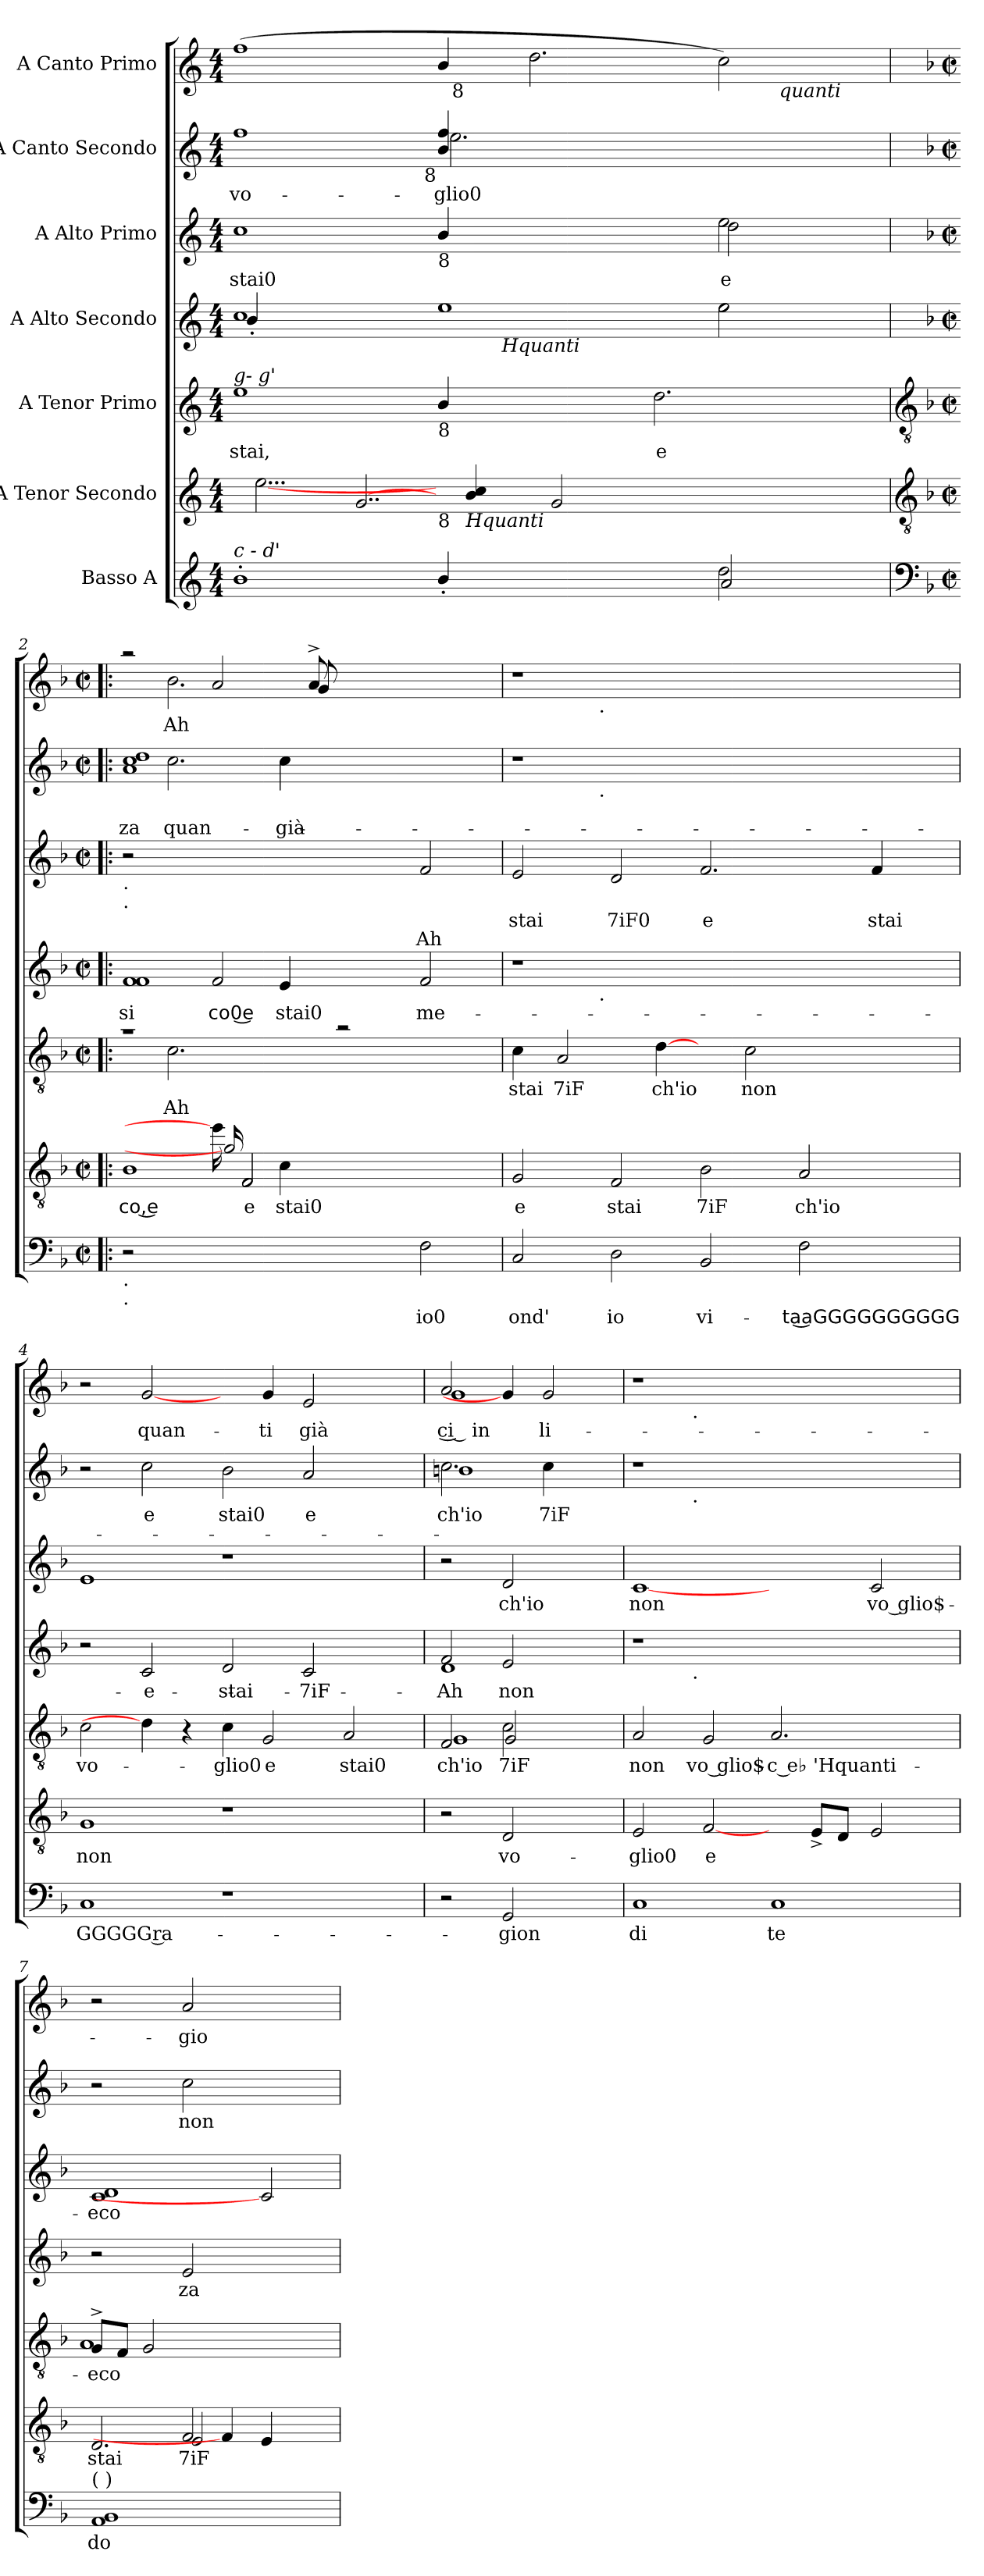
**kern	**text	**kern	**text	**kern	**text	**text	**kern	**text	**kern	**text	**text	**kern	**text	**text	**kern	**text
*part7	*part7	*part6	*part6	*part5	*part5	*part5	*part4	*part4	*part3	*part3	*part3	*part2	*part2	*part2	*part1	*part1
*staff7	*staff7	*staff6	*staff6	*staff5	*staff5	*staff5	*staff4	*staff4	*staff3	*staff3	*staff3	*staff2	*staff2	*staff2	*staff1	*staff1
*I"Basso A	*	*I"A Tenor Secondo	*	*I"A Tenor Primo	*	*	*I"A Alto Secondo	*	*I"A Alto Primo	*	*	*I"A Canto Secondo	*	*	*I"A Canto Primo	*
*clefG2	*	*clefG2	*	*clefG2	*	*	*clefG2	*	*clefG2	*	*	*clefG2	*	*	*clefG2	*
*k[]	*	*k[]	*	*k[]	*	*	*k[]	*	*k[]	*	*	*k[]	*	*	*k[]	*
*C:	*	*C:	*	*C:	*	*	*C:	*	*C:	*	*	*C:	*	*	*C:	*
*M4/4	*	*M4/4	*	*M4/4	*	*	*M4/4	*	*M4/4	*	*	*M4/4	*	*	*M4/4	*
=1	=1	=1	=1	=1	=1	=1	=1	=1	=1	=1	=1	=1	=1	=1	=1	=1
*^	*	*^	*	*	*	*	*	*	*	*	*	*	*	*	*	*
*	*	*	*	*^	*	*	*	*	*	*	*	*	*	*	*	*	*	*
!	!	!	!	!	!	!	!	!	!	!	!	!	!	!	!	!	!	!LO:TX:b:i:t=Vita	!
!	!	!	!	!	!	!	!	!	!	!	!	!	!	!	!LO:TX:a:i:t=d' - d''	!	!	!	!
!	!	!	!	!	!	!	!LO:TX:a:i:t=g- g'	!	!	!	!	!	!	!	!	!	!	!	!
!LO:TX:a:i:t=c - d'	!	!	!	!	!	!	!	!	!	!	!	!	!	!	!	!	!	!	!
!	!	!	!	!	!	!	!	!LO:LY:b:rj	!	!	!	!	!LO:LY:b:rj	!	!	!LO:LY:b:rj	!	!	!
*	*	*	*	*	*	*	*	*	*	*^	*	*^	*	*	*^	*	*	*^	*
*	*	*	*	*	*	*	*	*	*	*	*^	*	*	*^	*	*	*	*^	*	*	*	*^	*
1b'>	1ryy	.	1ryy	16ryy	16ryy	.	1ee	stai,	.	1cc	4b'>/	1ryy	.	1ryy	1cc	1ryy	stai0	.	32%31ryy	1ff	1ryy	vo-	.	(<1ff	1ryy	1ryy	.
.	.	.	.	[2...ee	2ryy	.	.	.	.	.	.	.	.	.	.	.	.	.	.	.	.	.	.	.	.	.	.
.	.	.	.	.	.	.	.	.	.	.	2.ryy	.	.	.	.	.	.	.	.	.	.	.	.	.	.	.	.
!	!	!	!	!	!LO:N:head=open	!	!	!	!	!	!	!	!	!	!	!	!	!	!	!	!	!	!	!	!	!	!
.	.	.	.	.	[4..g/	.	.	.	.	.	.	.	.	.	.	.	.	.	.	.	.	.	.	.	.	.	.
!	!	!	!	!	!	!	!	!	!	!	!	!	!	!	!	!	!	!	!LO:TX:b:t=8	!	!	!	!	!	!	!	!
.	.	.	.	.	.	.	.	.	.	.	.	.	.	.	.	.	.	.	2.ryy	.	.	.	.	.	.	.	.
!	!	!	!	!	!	!	!	!	!	!	!	!	!	!LO:TX:b:t=8	!	!	!	!	!	!	!	!	!	!	!	!	!
!	!	!	!	!	!	!	!LO:TX:b:t=8	!	!	!	!	!	!	!	!	!	!	!	!	!	!	!	!	!	!	!	!
!	!	!	!LO:TX:b:t=8	!	!	!	!	!	!	!	!	!	!	!	!	!	!	!	!	!	!	!	!	!	!	!	!
!	!	!	!	!	!	!	!	!	!	!	!	!	!	!	!	!	!	!	!	!	!LO:N:head=open	!LO:LY:b	!	!	!	!	!
4b'>/	1ryy	.	16ryy	16ryy	16ryy	.	4b/	.	.	1ee	1ryy	8ryy	.	1.ryy	4b/	1ryy	.	.	.	4b/ 4ff/	2.ee\	-glio0	.	4b/	32ryy	1ryy	.
!	!	!	!	!	!	!	!	!	!	!	!	!	!	!	!	!	!	!	!	!	!	!	!	!	!LO:TX:b:t=8	!	!
.	.	.	.	.	.	.	.	.	.	.	.	.	.	.	.	.	.	.	.	.	.	.	.	.	1ryy	.	.
!	!	!	!LO:TX:b:i:t=Hquanti	!	!	!	!	!	!	!	!	!	!	!	!	!	!	!	!	!	!	!	!	!	!	!	!
.	.	.	2ryy	4b/ 4cc/	4ryy	.	.	.	.	.	.	.	.	.	.	.	.	.	.	.	.	.	.	.	.	.	.
.	.	.	.	.	.	.	.	.	.	.	.	32ryy	.	.	.	.	.	.	.	.	.	.	.	.	.	.	.
!	!	!	!	!	!	!	!	!	!	!	!	!LO:TX:b:i:t=Hquanti	!	!	!	!	!	!	!	!	!	!	!	!	!	!	!
.	.	.	.	.	.	.	.	.	.	.	.	1ryy	.	.	.	.	.	.	.	.	.	.	.	.	.	.	.
!	!	!	!	!	!	!	!	!	!	!	!	!	!	!	!	!	!	!	!	!	!	!	!	!LO:N:head=open	!	!	!
2.ryy	.	.	.	.	.	.	2ryy	.	.	.	.	.	.	.	2.ryy	.	.	.	.	2.ryy	.	.	.	2.dd\	.	.	.
!	!	!	!	!	!LO:N:head=open	!	!	!	!	!	!	!	!	!	!	!	!	!	!	!	!	!	!	!	!	!	!
.	.	.	.	2ryy	2g/	.	.	.	.	.	.	.	.	.	.	.	.	.	.	.	.	.	.	.	.	.	.
.	.	.	8.ryy	.	.	.	.	.	.	.	.	.	.	.	.	.	.	.	.	.	.	.	.	.	.	.	.
.	.	.	.	.	.	.	.	.	.	.	.	.	.	.	.	.	.	.	2ryy	.	.	.	.	.	.	.	.
!	!	!	!	!	!	!	!LO:N:head=open	!LO:LY:b	!	!	!	!	!	!	!	!	!	!	!	!	!	!	!	!	!	!	!
.	.	.	2.ryy	.	.	.	2.dd\	e	.	.	.	.	.	.	.	.	.	.	.	.	2.ryy	.	.	.	.	.	.
.	.	.	.	8.ryy	2ryy	.	.	.	.	.	.	.	.	.	.	.	.	.	.	.	.	.	.	.	.	.	.
!LO:N:head=open	!LO:N:head=open	!	!	!	!	!	!	!	!	!LO:N:head=open	!LO:N:head=open	!	!	!	!LO:N:head=open	!LO:N:head=open	!LO:LY:b	!	!	!	!	!	!	!LO:N:head=open	!	!	!
2dd\	2a/	.	.	2ryy	.	.	.	.	.	2ee\	2ee\	.	.	.	2ee\	2dd\	e	.	.	2ryy	.	.	.	2cc\)	.	8.ryy	.
.	.	.	.	.	.	.	.	.	.	.	.	.	.	.	.	.	.	.	.	.	.	.	.	.	4...ryy	.	.
.	.	.	.	.	.	.	.	.	.	.	.	4ryy	.	.	.	.	.	.	.	.	.	.	.	.	.	.	.
!	!	!	!	!	!	!	!	!	!	!	!	!	!	!	!	!	!	!	!	!	!	!	!	!	!	!LO:TX:b:i:t=quanti	!
.	.	.	.	.	.	.	.	.	.	.	.	.	.	.	.	.	.	.	.	.	.	.	.	.	.	4ryy	.
.	.	.	.	.	.	.	.	.	.	.	.	.	.	.	.	.	.	.	4ryy	.	.	.	.	.	.	.	.
.	.	.	.	.	8.ryy	.	.	.	.	.	.	.	.	.	.	.	.	.	.	.	.	.	.	.	.	.	.
.	.	.	.	.	.	.	.	.	.	.	.	16.ryy	.	.	.	.	.	.	.	.	.	.	.	.	.	.	.
.	.	.	.	.	.	.	.	.	.	.	.	.	.	.	.	.	.	.	.	.	.	.	.	.	.	16ryy	.
.	.	.	.	.	.	.	.	.	.	.	.	.	.	.	.	.	.	.	32ryy	.	.	.	.	.	.	.	.
*v	*v	*	*	*	*	*	*	*	*	*v	*v	*v	*	*v	*v	*v	*	*	*v	*v	*v	*	*	*v	*v	*v	*
*	*	*v	*v	*v	*	*	*	*	*	*	*	*	*	*	*	*	*	*
=2!|:	=2!|:	=2!|:	=2!|:	=2!|:	=2!|:	=2!|:	=2!|:	=2!|:	=2!|:	=2!|:	=2!|:	=2!|:	=2!|:	=2!|:	=2!|:	=2!|:
*clefF4	*	*clefGv2	*	*clefGv2	*	*	*	*	*	*	*	*	*	*	*	*
*k[b-]	*	*k[b-]	*	*k[b-]	*	*	*k[b-]	*	*k[b-]	*	*	*k[b-]	*	*	*k[b-]	*
*F:	*	*F:	*	*F:	*	*	*F:	*	*F:	*	*	*F:	*	*	*F:	*
*M2/2	*	*M2/2	*	*M2/2	*	*	*M2/2	*	*M2/2	*	*	*M2/2	*	*	*M2/2	*
*met(c|)	*	*met(c|)	*	*met(c|)	*	*	*met(c|)	*	*met(c|)	*	*	*met(c|)	*	*	*met(c|)	*
*	*	*	*	*	*	*	*^	*	*	*	*	*	*	*	*^	*
*	*	*	*	*	*	*	*	*^	*	*	*	*	*	*	*	*	*^	*
!	!	!	!	!	!	!	!	!	!	!	!LO:TX:b:t=.	!	!	!	!	!	!	!	!	!
!	!	!	!	!	!	!	!	!	!	!	!LO:TX:b:t=.	!	!	!	!	!	!	!	!	!
!	!	!	!	!LO:TX:b:t=.	!	!	!	!	!	!	!	!	!	!	!	!	!	!	!	!
!	!	!	!	!LO:TX:b:t=.	!	!	!	!	!	!	!	!	!	!	!	!	!	!	!	!
!LO:TX:b:t=.	!	!	!	!	!	!	!	!	!	!	!	!	!	!	!	!	!	!	!	!
!LO:TX:b:t=.	!	!	!	!	!	!	!	!	!	!	!	!	!	!	!	!	!	!	!	!
!	!	!	!LO:LY:b	!	!	!	!	!	!	!LO:LY:b	!	!	!	!	!	!LO:LY:b	!	!	!	!
*	*	*^	*	*^	*	*	*	*	*^	*	*	*	*	*^	*	*	*	*	*^	*
*	*	*	*^	*	*	*	*	*	*	*	*	*	*	*	*	*	*	*^	*	*	*	*	*	*	*
*	*	*	*	*^	*	*	*	*	*	*	*	*	*	*	*	*	*	*	*	*^	*	*	*	*	*	*	*
2r	.	1B-	2ryy	2ryy	2.ryy	co,͜e	1ra	4ryy	.	.	1f 1f	2ryy	2ryy	2.ryy	-si	2r	.	.	1a 1cc 1dd	4ryy	2.ryy	2.ryy	.	-za	2raa	4ryy	2..ryy	2..ryy	.
!	!	!	!	!	!	!	!	!	!	!LO:LY:b	!	!	!	!	!	!	!	!	!	!	!	!	!	!LO:LY:b	!	!	!	!	!LO:LY:b
.	.	.	.	.	.	.	.	2.c\	.	Ah	.	.	.	.	.	.	.	.	.	2.cc\	.	.	.	quan-	.	2.b-\	.	.	Ah
!	!	!	!	!LO:N:head=open	!	!	!	!	!	!	!	!	!	!	!LO:LY:b	!	!	!	!	!	!	!	!	!	!	!	!	!	!
1ryy	.	.	16ee]	16g/]	.	.	.	.	.	.	.	1ryy	2f/	.	-co0͜e	1ryy	.	.	.	.	.	.	.	.	2a/	.	.	.	.
!	!	!	!	!	!	!LO:LY:b	!	!	!	!	!	!	!	!	!	!	!	!	!	!	!	!	!	!	!	!	!	!	!
!	!	!	!	!	!	!LO:LY:b	!	!	!	!	!	!	!	!	!	!	!	!	!	!	!	!	!	!	!	!	!	!	!
.	.	.	2F/	2F/	.	e	.	.	.	.	.	.	.	.	.	.	.	.	.	.	.	.	.	.	.	.	.	.	.
!	!	!	!	!	!	!LO:LY:b	!	!	!	!	!	!	!	!	!LO:LY:b	!	!	!	!	!	!	!	!	!LO:LY:b	!	!	!	!	!
!	!	!	!	!	!	!	!	!	!	!	!	!	!	!	!	!	!	!	!	!	!	!	!	!LO:LY:b	!	!	!	!	!
.	.	.	.	.	4c\	stai0	.	.	.	.	.	.	.	4e/	stai0	.	.	.	.	.	4cc\	4cc\	.	già	.	.	.	.	.
.	.	.	.	.	.	.	.	.	.	.	.	.	.	.	.	.	.	.	.	.	.	.	.	.	.	.	8a^</	8g/	.
.	.	2...ryy	.	.	2...ryy	.	2ra	2ryy	.	.	1ryy	.	1ryy	1ryy	.	.	.	.	1ryy	1ryy	1ryy	1ryy	.	.	1ryy	1ryy	1ryy	1ryy	.
.	.	.	2...ryy	2...ryy	.	.	.	.	.	.	.	.	.	.	.	.	.	.	.	.	.	.	.	.	.	.	.	.	.
!	!LO:LY:b	!	!	!	!	!	!	!	!	!	!	!	!	!	!LO:LY:b	!	!	!LO:LY:b	!	!	!	!	!	!	!	!	!	!	!
2F\	io0	.	.	.	.	.	2ryy	2ryy	.	.	.	2f/	.	.	me-	2f/	.	Ah	.	.	.	.	.	.	.	.	.	.	.
.	.	16ryy	.	.	16ryy	.	.	.	.	.	.	.	.	.	.	.	.	.	.	.	.	.	.	.	.	.	.	.	.
*	*	*	*	*	*	*	*v	*v	*	*	*	*	*	*	*	*	*	*	*v	*v	*v	*v	*	*	*v	*v	*v	*v	*
*	*	*	*	*	*	*	*	*	*	*v	*v	*v	*v	*	*	*	*	*	*	*	*	*
!!LO:PB:g=z
=3	=3	=3	=3	=3	=3	=3	=3	=3	=3	=3	=3	=3	=3	=3	=3	=3	=3	=3	=3
!	!LO:LY:b	!	!	!	!	!LO:LY:b	!	!LO:LY:b	!	!	!	!	!LO:LY:b	!	!	!	!	!	!
*	*	*v	*v	*v	*v	*	*	*	*	*^	*	*	*	*	*^	*	*	*^	*
2C/	ond'	2G/	e	4c\	stai	.	1r	4...ryy	.	2e/	stai	.	1r	4...ryy	.	.	1r	4...ryy	.
!	!	!	!	!	!LO:LY:b	!	!	!	!	!	!	!	!	!	!	!	!	!	!
.	.	.	.	2A/	7iF	.	.	.	.	.	.	.	.	.	.	.	.	.	.
!	!	!	!	!	!	!	!	!	!	!	!	!	!	!	!	!	!	!LO:TX:b:t=.	!
!	!	!	!	!	!	!	!	!	!	!	!	!	!	!LO:TX:b:t=.	!	!	!	!	!
!	!	!	!	!	!	!	!	!LO:TX:b:t=.	!	!	!	!	!	!	!	!	!	!	!
.	.	.	.	.	.	.	.	1ryy	.	.	.	.	.	1ryy	.	.	.	1ryy	.
!	!LO:LY:b	!	!LO:LY:b	!	!	!	!	!	!	!	!LO:LY:b	!	!	!	!	!	!	!	!
2D\	io	2F/	stai	.	.	.	.	.	.	2d/	7iF0	.	.	.	.	.	.	.	.
!	!	!	!	!	!LO:LY:b	!	!	!	!	!	!	!	!	!	!	!	!	!	!
.	.	.	.	[4d\	ch'io	.	.	.	.	.	.	.	.	.	.	.	.	.	.
!	!LO:LY:b	!	!LO:LY:b	!	!	!	!	!	!	!	!LO:LY:b:rj	!	!	!	!	!	!	!	!
2BB-/	vi-	2B-\	7iF	4ryy	.	.	1ryy	.	.	2.f/	e	.	1ryy	.	.	.	1ryy	.	.
!	!	!	!	!	!LO:LY:b:rj	!	!	!	!	!	!	!	!	!	!	!	!	!	!
.	.	.	.	2c\	non	.	.	.	.	.	.	.	.	.	.	.	.	.	.
.	.	.	.	.	.	.	.	2ryy	.	.	.	.	.	2ryy	.	.	.	2ryy	.
!	!LO:LY:b:rj	!	!LO:LY:b:rj	!	!	!	!	!	!	!	!	!	!	!	!	!	!	!	!
2F\	-ta͜aGGGGGGGGGG	2A/	ch'io	.	.	.	.	.	.	.	.	.	.	.	.	.	.	.	.
!	!	!	!	!	!	!	!	!	!	!	!LO:LY:b	!	!	!	!	!	!	!	!
.	.	.	.	4ryy	.	.	.	.	.	4f/	stai	.	.	.	.	.	.	.	.
.	.	.	.	.	.	.	.	32ryy	.	.	.	.	.	32ryy	.	.	.	32ryy	.
=4	=4	=4	=4	=4	=4	=4	=4	=4	=4	=4	=4	=4	=4	=4	=4	=4	=4	=4	=4
!	!LO:LY:b	!	!LO:LY:b	!	!LO:LY:b	!	!	!	!	!	!	!	!	!	!	!	!	!	!
*	*	*	*	*	*	*	*	*	*	*	*	*	*v	*v	*	*	*	*	*
*	*	*	*	*	*	*	*v	*v	*	*	*	*	*	*	*	*v	*v	*
1C	GGGGG ra-	1G	non	2c\	vo-	.	2r	.	1e	.	.	2r	.	.	2r	.
!	!	!	!	!	!	!	!	!LO:LY:b	!	!	!	!	!LO:LY:b	!	!	!LO:LY:b
.	.	.	.	4d\]	.	.	2c/	e	.	.	.	2cc\	e	.	[2g/	quan-
.	.	.	.	4r	.	.	.	.	.	.	.	.	.	.	.	.
!	!	!	!	!	!LO:LY:b	!	!	!LO:LY:b	!	!	!	!	!LO:LY:b	!	!	!
1r	.	1r	.	4c\	-glio0	.	2d/	stai	1r	.	.	2b-\	stai0	.	4ryy	.
!	!	!	!	!	!LO:LY:b:rj	!	!	!	!	!	!	!	!	!	!	!LO:LY:b
.	.	.	.	2G/	e	.	.	.	.	.	.	.	.	.	4g/	-ti
!	!	!	!	!	!	!	!	!LO:LY:b	!	!	!	!	!LO:LY:b	!	!	!LO:LY:b
.	.	.	.	.	.	.	2c/	7iF	.	.	.	2a/	e	.	2e/	già
!	!	!	!	!	!LO:LY:b	!	!	!	!	!	!	!	!	!	!	!
.	.	.	.	2A/	stai0	.	.	.	.	.	.	.	.	.	.	.
4ryy	.	4ryy	.	.	.	.	4ryy	.	4ryy	.	.	4ryy	.	.	4ryy	.
=5	=5	=5	=5	=5	=5	=5	=5	=5	=5	=5	=5	=5	=5	=5	=5	=5
!	!	!	!	!	!LO:LY:b	!	!	!	!	!	!	!	!	!	!	!
*	*	*	*	*^	*	*	*	*	*	*	*	*	*	*	*	*
*	*	*	*	*	*^	*	*	*	*	*	*	*	*	*	*	*	*
!	!	!	!	!	!	!	!LO:LY:b	!	!	!LO:LY:b	!	!	!	!	!	!	!	!
*	*	*	*	*	*	*	*	*	*^	*	*	*	*	*	*	*	*	*
!	!	!	!	!	!	!	!	!	!	!	!LO:LY:b	!	!	!	!	!LO:LY:b	!	!	!
*	*	*	*	*	*	*	*	*	*	*	*	*	*	*	*^	*	*	*	*
!	!	!	!	!	!	!	!	!	!	!	!	!	!	!	!	!	!LO:LY:b	!	!	!LO:LY:b
*	*	*	*	*	*	*	*	*	*	*	*	*	*	*	*	*	*	*	*^	*
!	!	!	!	!	!	!	!	!	!	!	!	!	!	!	!	!	!	!	!	!	!LO:LY:b
2r	.	2r	.	2F/	2ryy	1G	ch'io	.	2f/	1d	Ah	2r	.	.	2.cc\	1bn	ch'io	.	2a/	1g	-c͜i in
!	!LO:LY:b	!	!LO:LY:b	!	!	!	!LO:LY:b:rj	!	!	!	!	!	!	!	!	!	!	!	!	!	!
!	!	!	!	!	!	!	!LO:LY:b	!	!	!	!LO:LY:b:rj	!	!LO:LY:b	!	!	!	!	!	!	!	!
2GG/	-gion	2D/	vo-	2c\	2G/	.	7iF	.	2e/	.	non	2d/	ch'io	.	.	.	.	.	4g/]	.	.
!	!	!	!	!	!	!	!	!	!	!	!	!	!	!	!	!	!LO:LY:b	!	!	!	!LO:LY:b:rj
.	.	.	.	.	.	.	.	.	.	.	.	.	.	.	4cc\	.	7iF	.	2g/	.	-li-
4ryy	.	4ryy	.	4ryy	4ryy	4ryy	.	.	4ryy	4ryy	.	4ryy	.	.	4ryy	4ryy	.	.	.	4ryy	.
=6	=6	=6	=6	=6	=6	=6	=6	=6	=6	=6	=6	=6	=6	=6	=6	=6	=6	=6	=6	=6	=6
!	!LO:LY:b	!	!LO:LY:b	!	!	!	!LO:LY:b	!	!	!	!	!	!LO:LY:b	!	!	!	!	!	!	!	!
*	*	*	*	*v	*v	*v	*	*	*	*	*	*	*	*	*	*	*	*	*	*	*
1C	di	2E/	-glio0	2A/	non	.	1r	4...ryy	.	[1c	non	.	1r	4...ryy	.	.	1r	4...ryy	.
!	!	!	!	!	!	!	!	!	!	!	!	!	!	!	!	!	!	!LO:TX:b:t=.	!
!	!	!	!	!	!	!	!	!	!	!	!	!	!	!LO:TX:b:t=.	!	!	!	!	!
!	!	!	!	!	!	!	!	!LO:TX:b:t=.	!	!	!	!	!	!	!	!	!	!	!
.	.	.	.	.	.	.	.	1ryy	.	.	.	.	.	1ryy	.	.	.	1ryy	.
!	!	!	!LO:LY:b	!	!LO:LY:b	!	!	!	!	!	!	!	!	!	!	!	!	!	!
.	.	[2F/	e	2G/	vo glio$-	.	.	.	.	.	.	.	.	.	.	.	.	.	.
!	!LO:LY:b	!	!	!	!LO:LY:b	!	!	!	!	!	!	!	!	!	!	!	!	!	!
1C	te	4ryy	.	2.A/	-c e♭ 'Hquanti-	.	1ryy	.	.	2ryy	.	.	1ryy	.	.	.	1ryy	.	.
.	.	8E^</L	.	.	.	.	.	.	.	.	.	.	.	.	.	.	.	.	.
.	.	8D/J	.	.	.	.	.	.	.	.	.	.	.	.	.	.	.	.	.
.	.	.	.	.	.	.	.	2ryy	.	.	.	.	.	2ryy	.	.	.	2ryy	.
!	!	!	!	!	!	!	!	!	!	!	!LO:LY:b	!	!	!	!	!	!	!	!
.	.	2E/	.	.	.	.	.	.	.	2c/	vo glio$-	.	.	.	.	.	.	.	.
.	.	.	.	4ryy	.	.	.	.	.	.	.	.	.	.	.	.	.	.	.
.	.	.	.	.	.	.	.	32ryy	.	.	.	.	.	32ryy	.	.	.	32ryy	.
=7	=7	=7	=7	=7	=7	=7	=7	=7	=7	=7	=7	=7	=7	=7	=7	=7	=7	=7	=7
!LO:TX:a:t=( )	!	!	!	!	!	!	!	!	!	!	!	!	!	!	!	!	!	!	!
!	!LO:LY:b	!	!LO:LY:b	!	!LO:LY:b	!	!	!	!	!	!LO:LY:b	!	!	!	!	!	!	!	!
*	*	*^	*	*^	*	*	*	*	*	*	*	*	*	*	*	*	*	*	*
*	*	*	*	*	*	*	*	*	*	*	*	*	*	*	*v	*v	*	*	*	*	*
*	*	*	*^	*	*	*	*	*	*v	*v	*	*	*	*	*	*	*	*v	*v	*
1AA 1BB-	do-	2.D/	2ryy	2ryy	stai	8G^>/L	1A	-eco	.	2r	.	1c 1d	-eco	.	2r	.	.	2r	.
.	.	.	.	.	.	8F/J	.	.	.	.	.	.	.	.	.	.	.	.	.
.	.	.	.	.	.	2G/	.	.	.	.	.	.	.	.	.	.	.	.	.
!	!	!	!	!	!LO:LY:b	!	!	!	!	!	!LO:LY:b	!	!	!	!	!LO:LY:b	!	!	!LO:LY:b
.	.	.	2F/	2E/	7iF	.	.	.	.	2e/	za	.	.	.	2cc\	non	.	2a/	gio-
.	.	4F/]	.	.	.	2ryy	.	.	.	.	.	.	.	.	.	.	.	.	.
2ryy	.	4E/	4ryy	4ryy	.	.	2ryy	.	.	2ryy	.	2c]	.	.	2ryy	.	.	2ryy	.
.	.	4ryy	4ryy	4ryy	.	4ryy	.	.	.	.	.	.	.	.	.	.	.	.	.
*	*	*v	*v	*v	*	*	*	*	*	*	*	*	*	*	*	*	*	*	*
*	*	*	*	*v	*v	*	*	*	*	*	*	*	*	*	*	*	*
=	=	=	=	=	=	=	=	=	=	=	=	=	=	=	=	=
*-	*-	*-	*-	*-	*-	*-	*-	*-	*-	*-	*-	*-	*-	*-	*-	*-
